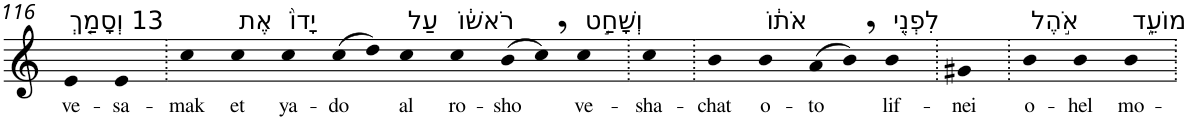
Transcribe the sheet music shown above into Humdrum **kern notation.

**kern	**text
*part1	*part1
*staff1	*staff1
*I"Piano	*
*I'Pno	*
!!LO:PB:g=z
*clefG2	*
*k[]	*
=116	=116
!LO:TX:a:t=13 וְסָמַ֤ךְ	!
!	!LO:LY:b
4e	ve-
!	!LO:LY:b
4e	-sa-
=117.	=117.
!	!LO:LY:b
4cc	-mak
!LO:TX:a:t=אֶת	!
!	!LO:LY:b
4cc	et
!LO:TX:a:t=יָדוֹ֙	!
!	!LO:LY:b
4cc	ya-
!	!LO:LY:b
(>8cc	-do
8dd)	.
!LO:TX:a:t=עַל	!
!	!LO:LY:b
4cc	al
!LO:TX:a:t=רֹאשׁ֔וֹ	!
!	!LO:LY:b
4cc	ro-
!	!LO:LY:b
(>8b	-sho
8cc,)	.
!LO:TX:a:t=וְשָׁחַ֣ט	!
!	!LO:LY:b
4cc	ve-
=118.	=118.
!	!LO:LY:b
4cc	-sha-
=119.	=119.
!	!LO:LY:b
4b	-chat
!LO:TX:a:t=אֹת֔וֹ	!
!	!LO:LY:b
4b	o-
!	!LO:LY:b
(>8a	-to
8b,)	.
!LO:TX:a:t=לִפְנֵ֖י	!
!	!LO:LY:b
4b	lif-
=120.	=120.
!	!LO:LY:b
4g#X	-nei
=121.	=121.
!LO:TX:a:t=אֹ֣הֶל	!
!	!LO:LY:b
4b	o-
!	!LO:LY:b
4b	-hel
!LO:TX:a:t=מוֹעֵ֑ד	!
!	!LO:LY:b
4b	mo-
=.	=.
*-	*-
